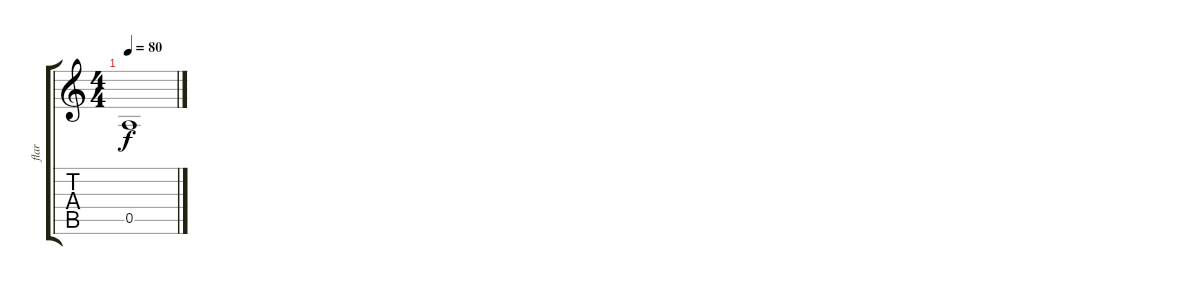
\track ("flar" "flar") {instrument guitarharmonics}
\staff {score tabs}
\tuning (E4 B3 G3 D3 A2 E2) {hide}
\ts (4 4)
\tempo 80
\clef g2
\ks c
0.5.1{dy f volume 0}
